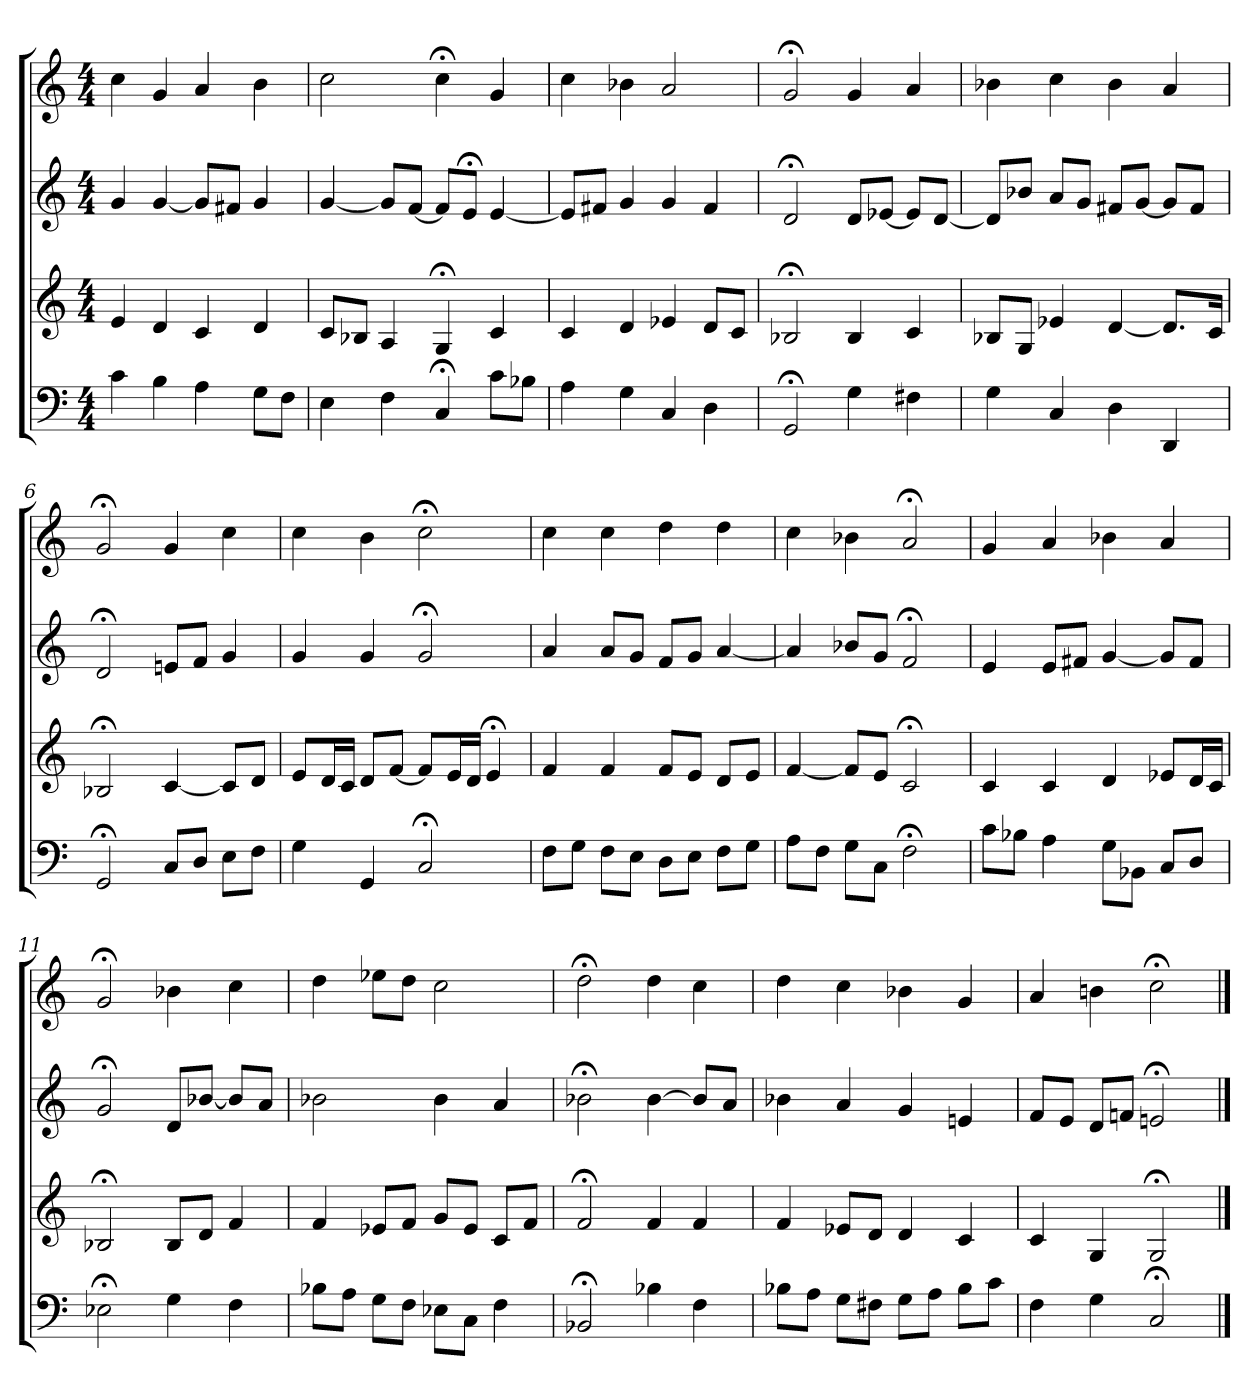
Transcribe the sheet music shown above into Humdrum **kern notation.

**kern	**kern	**kern	**kern
*part4	*part3	*part2	*part1
*staff4	*staff3	*staff2	*staff1
*M4/4	*M4/4	*M4/4	*M4/4
=1	=1	=1	=1
4c	4e	4g	4cc
4B	4d	[4g	4g
4A	4c	8gL]	4a
.	.	8f#XJ	.
8GL	4d	4g	4b
8FJ	.	.	.
=2	=2	=2	=2
4E	8cL	[4g	2cc
.	8B-XJ	.	.
4F	4A	8gL]	.
.	.	[8fJ	.
4C;<	4G;<	8fL]	4cc;<
.	.	8e;<J	.
8cL	4c	[4e	4g
8B-XJ	.	.	.
=3	=3	=3	=3
4A	4c	8eL]	4cc
.	.	8f#XJ	.
4G	4d	4g	4b-X
4C	4e-X	4g	2a
4D	8dL	4f#	.
.	8cJ	.	.
=4	=4	=4	=4
2GG;<	2B-X;<	2d;<	2g;<
4G	4B-	8dL	4g
.	.	[8e-XJ	.
4F#X	4c	8e-L]	4a
.	.	[8dJ	.
=5	=5	=5	=5
4G	8B-XL	8dL]	4b-X
.	8GJ	8b-XJ	.
4C	4e-X	8aL	4cc
.	.	8gJ	.
4D	[4d	8f#XL	4b-
.	.	[8gJ	.
4DD	8.dL]	8gL]	4a
.	.	8f#J	.
.	16cJk	.	.
=6	=6	=6	=6
2GG;<	2B-X;<	2d;<	2g;<
8CL	[4c	8enL	4g
8DJ	.	8fJ	.
8EL	8cL]	4g	4cc
8FJ	8dJ	.	.
=7	=7	=7	=7
4G	8eL	4g	4cc
.	16dL	.	.
.	16cJJ	.	.
4GG	8dL	4g	4b
.	[8fJ	.	.
2C;<	8fL]	2g;<	2cc;<
.	16eL	.	.
.	16dJJ	.	.
.	4e;<	.	.
=8	=8	=8	=8
8FL	4f	4a	4cc
8GJ	.	.	.
8FL	4f	8aL	4cc
8EJ	.	8gJ	.
8DL	8fL	8fL	4dd
8EJ	8eJ	8gJ	.
8FL	8dL	[4a	4dd
8GJ	8eJ	.	.
=9	=9	=9	=9
8AL	[4f	4a]	4cc
8FJ	.	.	.
8GL	8fL]	8b-XL	4b-X
8CJ	8eJ	8gJ	.
2F;<	2c;<	2f;<	2a;<
=10	=10	=10	=10
8cL	4c	4e	4g
8B-XJ	.	.	.
4A	4c	8eL	4a
.	.	8f#XJ	.
8GL	4d	[4g	4b-X
8BB-XJ	.	.	.
8CL	8e-XL	8gL]	4a
8DJ	16dL	8f#J	.
.	16cJJ	.	.
=11	=11	=11	=11
2E-X;<	2B-X;<	2g;<	2g;<
4G	8B-L	8dL	4b-X
.	8dJ	[8b-XJ	.
4F	4f	8b-L]	4cc
.	.	8aJ	.
=12	=12	=12	=12
8B-XL	4f	2b-X	4dd
8AJ	.	.	.
8GL	8e-XL	.	8ee-XL
8FJ	8fJ	.	8ddJ
8E-XL	8gL	4b-	2cc
8CJ	8e-J	.	.
4F	8cL	4a	.
.	8fJ	.	.
=13	=13	=13	=13
2BB-X;<	2f;<	2b-X;<	2dd;<
4B-X	4f	[4b-	4dd
4F	4f	8b-L]	4cc
.	.	8aJ	.
=14	=14	=14	=14
8B-XL	4f	4b-X	4dd
8AJ	.	.	.
8GL	8e-XL	4a	4cc
8F#XJ	8dJ	.	.
8GL	4d	4g	4b-X
8AJ	.	.	.
8B-L	4c	4en	4g
8cJ	.	.	.
=15	=15	=15	=15
4F	4c	8fL	4a
.	.	8eJ	.
4G	4G	8dL	4bn
.	.	8fnJ	.
2C;<	2G;<	2en;<	2cc;<
==	==	==	==
*-	*-	*-	*-
